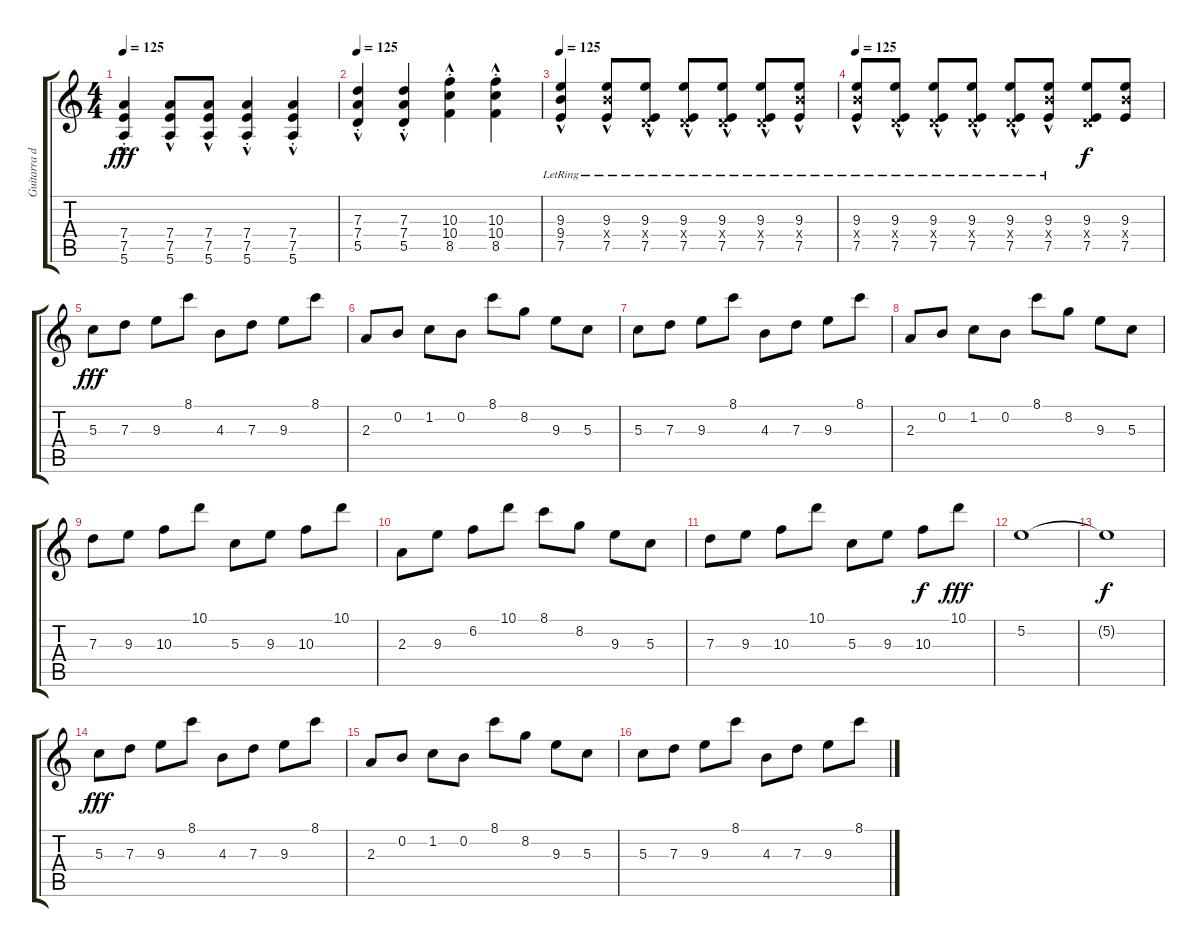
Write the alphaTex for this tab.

\track ("Guitarra distorsion" "Guitarra d") {instrument distortionguitar}
\staff {score tabs}
\tuning (E4 B3 G3 D3 A2 E2) {hide}
\ts (4 4)
\tempo 125
\clef g2
\ks c
(7.4{hac st} 7.5{hac st} 5.6{hac st}).4{dy fff} (7.4{hac} 7.5{hac} 5.6{hac}).8 (7.4{hac} 7.5{hac} 5.6{hac}).8 (7.4{hac st} 7.5{hac st} 5.6{hac st}).4 (7.4{hac st} 7.5{hac st} 5.6{hac st}).4 |
\tempo 125
(7.3{hac st} 7.4{hac st} 5.5{hac st}).4 (7.3{hac st} 7.4{hac st} 5.5{hac st}).4 (10.3{hac st} 10.4{hac st} 8.5{hac st}).4 (10.3{hac st} 10.4{hac st} 8.5{hac st}).4 |
\tempo 125
(9.3{hac lr} 9.4{hac lr} 7.5{hac lr}).4 (9.3{hac lr} 9.4{hac x} 7.5{hac lr}).8 (9.3{hac lr} 0.4{hac x} 7.5{hac lr}).8 (9.3{hac lr} 0.4{hac x} 7.5{hac lr}).8 (9.3{hac lr} 0.4{hac x} 7.5{hac lr}).8 (9.3{hac lr} 0.4{hac x} 7.5{hac lr}).8 (9.3{hac lr} 9.4{hac x} 7.5{hac lr}).8 |
\tempo 125
(9.3{hac lr} 9.4{hac x} 7.5{hac lr}).8 (9.3{hac lr} 0.4{hac x} 7.5{hac lr}).8 (9.3{hac lr} 0.4{hac x} 7.5{hac lr}).8 (9.3{hac lr} 0.4{hac x} 7.5{hac lr}).8 (9.3{hac lr} 0.4{hac x} 7.5{hac lr}).8 (9.3{hac lr} 9.4{hac x} 7.5{hac lr}).8 (9.3 0.4{x} 7.5).8{dy f} (9.3 9.4{x} 7.5).8 |
5.3.8{dy fff instrument trombone} 7.3.8 9.3.8 8.1.8 4.3.8 7.3.8 9.3.8 8.1.8 |
2.3.8 0.2.8 1.2.8 0.2.8 8.1.8 8.2.8 9.3.8 5.3.8 |
5.3.8 7.3.8 9.3.8 8.1.8 4.3.8 7.3.8 9.3.8 8.1.8 |
2.3.8 0.2.8 1.2.8 0.2.8 8.1.8 8.2.8 9.3.8 5.3.8 |
7.3.8 9.3.8 10.3.8 10.1.8 5.3.8 9.3.8 10.3.8 10.1.8 |
2.3.8 9.3.8 6.2.8 10.1.8 8.1.8 8.2.8 9.3.8 5.3.8 |
7.3.8 9.3.8 10.3.8 10.1.8 5.3.8 9.3.8 10.3.8{dy f} 10.1.8{dy fff} |
5.2.1 |
5.2{t}.1{dy f} |
5.3.8{dy fff} 7.3.8 9.3.8 8.1.8 4.3.8 7.3.8 9.3.8 8.1.8 |
2.3.8 0.2.8 1.2.8 0.2.8 8.1.8 8.2.8 9.3.8 5.3.8 |
5.3.8 7.3.8 9.3.8 8.1.8 4.3.8 7.3.8 9.3.8 8.1.8
